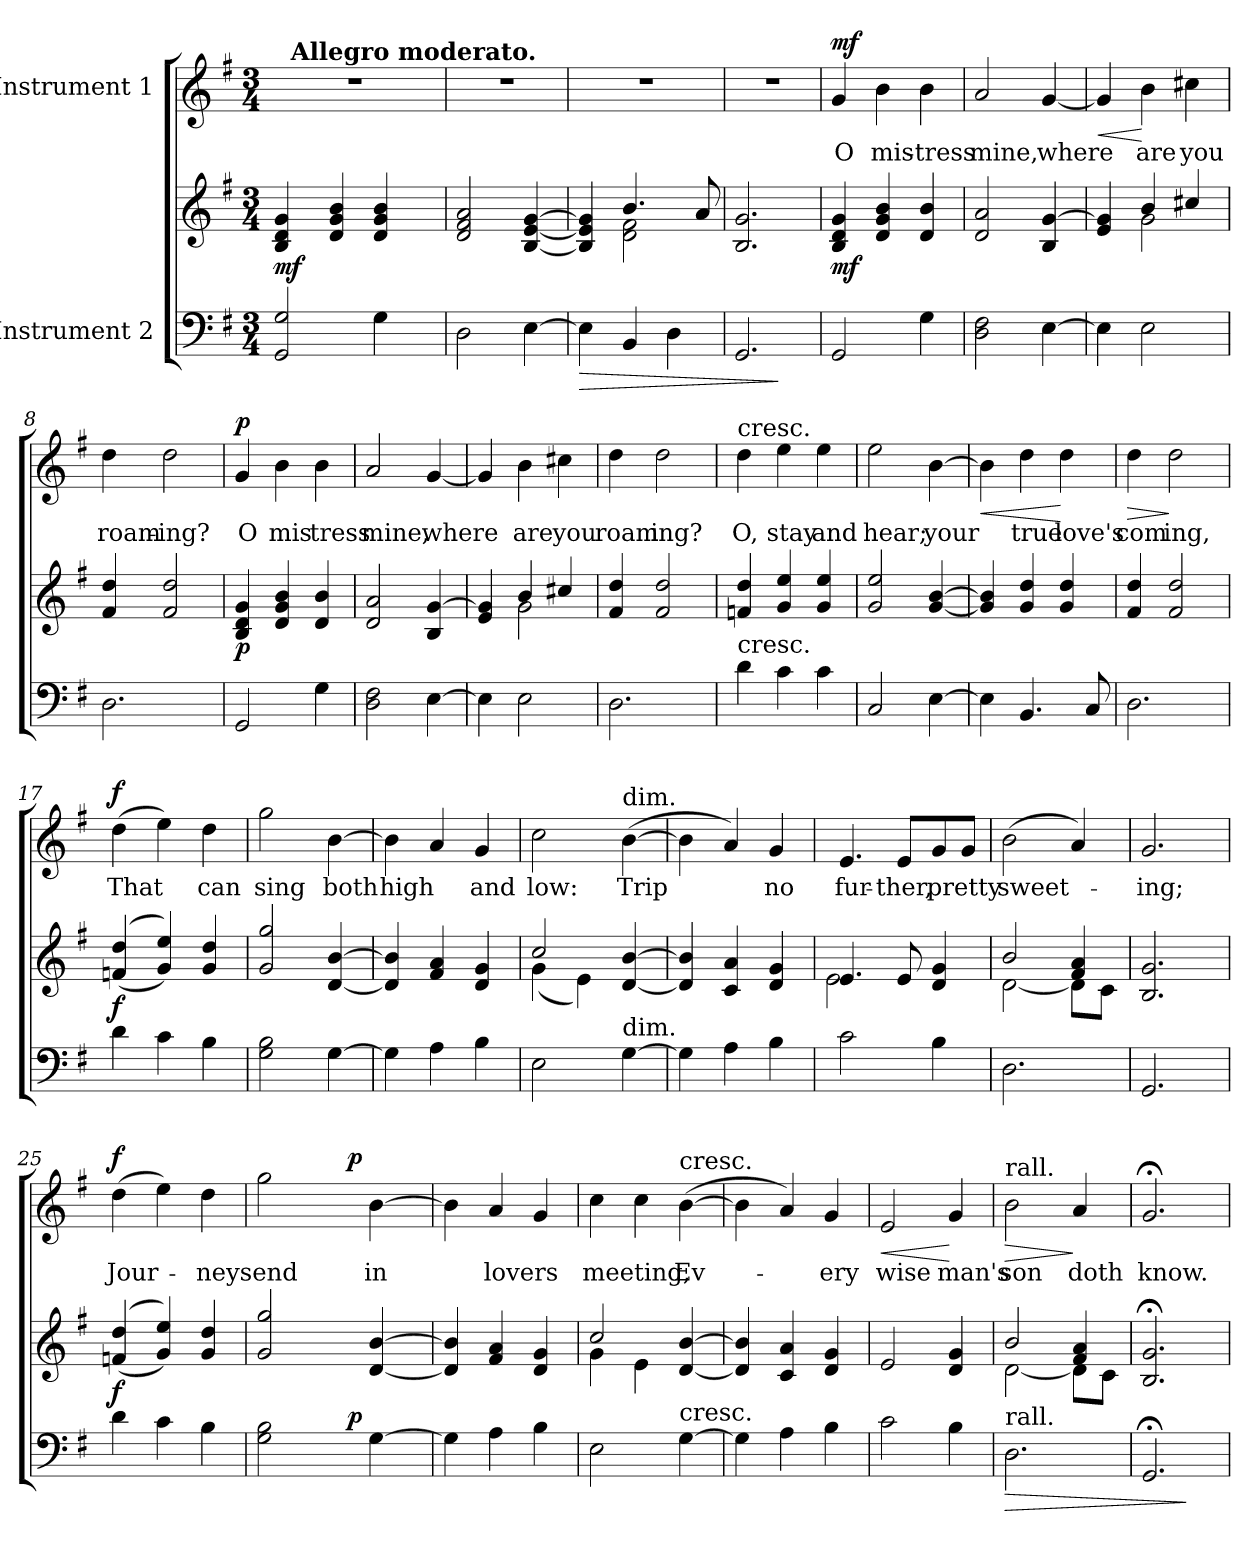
**kern	**kern	**dynam	**kern	**text	**dynam
*part2	*part2	*part2	*part1	*part1	*part1
*staff3	*staff2	*staff2/3	*staff1	*staff1	*staff1
*I"Instrument 2	*	*	*I"Instrument 1	*	*
!!LO:PB:g=z
*stria5	*stria5	*	*stria5	*	*
*clefF4	*clefG2	*	*clefG2	*	*
*k[f#]	*k[f#]	*	*k[f#]	*	*
*G:	*G:	*	*G:	*	*
*M3/4	*M3/4	*	*M3/4	*	*
=1	=1	=1	=1	=1	=1
!	!	!LO:DY:b	!LO:N:vis=1	!	!
*	*	*	*^	*	*
2GG/ 2G/	4B/ 4g/ 4d/	mf	2.r	32.ryy	.	.
!	!	!	!	!LO:TX:a:B:t=Allegro moderato.	!	!
.	.	.	.	2ryy	.	.
.	4b/ 4g/ 4d/	.	.	.	.	.
4G\	4b/ 4g/ 4d/	.	.	.	.	.
.	.	.	.	8ryy	.	.
.	.	.	.	16ryy	.	.
.	.	.	.	64ryy	.	.
=2	=2	=2	=2	=2	=2	=2
!	!	!	!LO:N:vis=1	!	!	!
*	*	*	*v	*v	*	*
2D\	2f#/ 2d/ 2a/	.	2.r	.	.
[>4E\	[<4B/ [<4e/ [>4g/	.	.	.	.
=3	=3	=3	=3	=3	=3
!	!	!LO:HP:b=2	!LO:N:vis=1	!	!
*	*^	*	*	*	*
4E\]	4e/] 4B/] 4g/]	4ryy	>	2.r	.	.
4BB/	4.b/	2d\ 2f#\	.	.	.	.
4D\	.	.	.	.	.	.
.	8a/	.	.	.	.	.
*	*v	*v	*	*	*	*
=4	=4	=4	=4	=4	=4
!	!	!	!LO:N:vis=1	!	!
2.GG/	2.B/ 2.g/	.	2.r	.	.
.	.	]	.	.	.
=5	=5	=5	=5	=5	=5
!	!	!LO:DY:b	!	!LO:LY:b:cj	!LO:DY:a
2GG/	4B/ 4g/ 4d/	mf	4g/	O	mf
!	!	!	!	!LO:LY:b:cj	!
.	4d/ 4b/ 4g/	.	4b\	mis-	.
!	!	!	!	!LO:LY:b:cj	!
4G\	4b/ 4d/	.	4b\	-tress	.
=6	=6	=6	=6	=6	=6
!	!	!	!	!LO:LY:b:cj	!
2D\ 2F#\	2d/ 2a/	.	2a/	mine,	.
!	!	!	!	!LO:LY:b	!
[>4E\	4B/ [>4g/	.	[<4g/	where	.
=7	=7	=7	=7	=7	=7
*	*^	*	*	*	*
!	!	!	!	!	!	!LO:HP:b
4E\]	4e/ 4g/]	4ryy	.	4g/]	.	<
!	!	!	!	!	!LO:LY:b:cj	!
2E\	4b/	2g\	.	4b\	are	[
!	!	!	!	!	!LO:LY:b:cj	!
.	4cc#X/	.	.	4cc#X\	you	.
*	*v	*v	*	*	*	*
=8	=8	=8	=8	=8	=8
!	!	!	!	!LO:LY:b:cj	!
2.D\	4f#/ 4dd/	.	4dd\	roam-	.
!	!	!	!	!LO:LY:b:cj	!
.	2f#/ 2dd/	.	2dd\	-ing?	.
!!LO:LB:g=z
=9	=9	=9	=9	=9	=9
!	!	!LO:DY:b	!	!LO:LY:b:cj	!LO:DY:a
2GG/	4g/ 4B/ 4d/	p	4g/	O	p
!	!	!	!	!LO:LY:b:cj	!
.	4d/ 4b/ 4g/	.	4b\	mis	.
!	!	!	!	!LO:LY:b:cj	!
4G\	4b/ 4d/	.	4b\	tress	.
=10	=10	=10	=10	=10	=10
!	!	!	!	!LO:LY:b:cj	!
2D\ 2F#\	2d/ 2a/	.	2a/	mine,	.
!	!	!	!	!LO:LY:b	!
[>4E\	4B/ [>4g/	.	[<4g/	where	.
=11	=11	=11	=11	=11	=11
*	*^	*	*	*	*
4E\]	4e/ 4g/]	4ryy	.	4g/]	.	.
!	!	!	!	!	!LO:LY:b:cj	!
2E\	4b/	2g\	.	4b\	are	.
!	!	!	!	!	!LO:LY:b:cj	!
.	4cc#X/	.	.	4cc#X\	you	.
*	*v	*v	*	*	*	*
=12	=12	=12	=12	=12	=12
!	!	!	!	!LO:LY:b:cj	!
2.D\	4f#/ 4dd/	.	4dd\	roam	.
!	!	!	!	!LO:LY:b:cj	!
.	2f#/ 2dd/	.	2dd\	ing?	.
=13	=13	=13	=13	=13	=13
!	!	!	!LO:TX:a:t=cresc.	!	!
!LO:TX:a:t=cresc.	!	!	!	!	!
!	!	!	!	!LO:LY:b:cj	!
4d\	4fn/ 4dd/	.	4dd\	O,	.
!	!	!	!	!LO:LY:b:cj	!
4c\	4g/ 4ee/	.	4ee\	stay	.
!	!	!	!	!LO:LY:b:cj	!
4c\	4ee/ 4g/	.	4ee\	and	.
=14	=14	=14	=14	=14	=14
!	!	!	!	!LO:LY:b:cj	!
2C/	2g/ 2ee/	.	2ee\	hear;	.
!	!	!	!	!LO:LY:b	!
[>4E\	[>4g/ [>4b/	.	[>4b\	your	.
=15	=15	=15	=15	=15	=15
!	!	!	!	!	!LO:HP:b
4E\]	4g/] 4b/]	.	4b\]	.	<
!	!	!	!	!LO:LY:b:cj	!
4.BB/	4g/ 4dd/	.	4dd\	true	.
!	!	!	!	!LO:LY:b:cj	!
.	4dd/ 4g/	.	4dd\	love's	[
8C/	.	.	.	.	.
=16	=16	=16	=16	=16	=16
!	!	!	!	!LO:LY:b:cj	!LO:HP:b
2.D\	4f#/ 4dd/	.	4dd\	com	>
!	!	!	!	!LO:LY:b:cj	!
.	2f#/ 2dd/	.	2dd\	ing,	]
!!LO:LB:g=z
=17	=17	=17	=17	=17	=17
!	!	!LO:DY:a=2	!	!LO:LY:b	!LO:DY:a
4d\	(>(<4dd/ 4fn/	f	(>4dd\	That	f
4c\	4g/ 4ee/))	.	4ee\)	.	.
!	!	!	!	!LO:LY:b:cj	!
4B\	4g/ 4dd/	.	4dd\	can	.
=18	=18	=18	=18	=18	=18
!	!	!	!	!LO:LY:b:cj	!
2G\ 2B\	2g/ 2gg/	.	2gg\	sing	.
!	!	!	!	!LO:LY:b	!
[>4G\	[>4d/ [>4b/	.	[>4b\	both	.
=19	=19	=19	=19	=19	=19
!	!	!	!	!LO:LY:b	!
4G\]	4d/] 4b/]	.	4b\]	high	.
4A\	4f#/ 4a/	.	4a/	.	.
!	!	!	!	!LO:LY:b:cj	!
4B\	4d/ 4g/	.	4g/	and	.
=20	=20	=20	=20	=20	=20
*	*^	*	*	*	*
!	!	!	!	!	!LO:LY:b:cj	!
2E\	2cc/	(<4g\	.	2cc\	low:	.
.	.	4e\)	.	.	.	.
!	!	!	!	!LO:TX:a:t=dim.	!	!
!LO:TX:a:t=dim.	!	!	!	!	!	!
!	!	!	!	!	!LO:LY:b	!
[>4G\	[>4d/ [>4b/	4ryy	.	(>[>4b\	Trip	.
*	*v	*v	*	*	*	*
=21	=21	=21	=21	=21	=21
4G\]	4d/] 4b/]	.	4b\]	.	.
4A\	4c/ 4a/	.	4a/)	.	.
!	!	!	!	!LO:LY:b:cj	!
4B\	4d/ 4g/	.	4g/	no	.
=22	=22	=22	=22	=22	=22
*	*^	*	*	*	*
!	!	!	!	!	!LO:LY:b:cj	!
2c\	4.e/	2e\	.	4.e/	fur-	.
!	!	!	!	!	!LO:LY:b:cj	!
.	8e/	.	.	8e/L	-ther,	.
!	!	!	!	!	!LO:LY:b:cj	!
4B\	4d/ 4g/	4ryy	.	8g/	pretty	.
.	.	.	.	8g/J	.	.
=23	=23	=23	=23	=23	=23	=23
!	!	!	!	!	!LO:LY:b	!
2.D\	2b/	[<2d\	.	(>2b\	sweet-	.
.	4f#/ 4a/	8d\L]	.	4a/)	.	.
.	.	8c\J	.	.	.	.
=24	=24	=24	=24	=24	=24	=24
!	!	!	!	!	!LO:LY:b:cj	!
*	*v	*v	*	*	*	*
2.GG/	2.B/ 2.g/	.	2.g/	-ing;	.
=25	=25	=25	=25	=25	=25
!	!	!LO:DY:a=2	!	!LO:LY:b	!LO:DY:a
4d\	(<(>4fn/ 4dd/	f	(>4dd\	Jour-	f
4c\	4g/ 4ee/))	.	4ee\)	.	.
!	!	!	!	!LO:LY:b:cj	!
4B\	4dd/ 4g/	.	4dd\	-neys	.
!!LO:LB:g=z
=26	=26	=26	=26	=26	=26
!	!	!	!	!LO:LY:b:cj	!
*^	*	*	*^	*	*
2G\ 2B\	4ryy	2g/ 2gg/	.	2gg\	4ryy	end	.
.	8ryy	.	.	.	8ryy	.	.
.	32.ryy	.	.	.	32.ryy	.	.
!	!	!	!LO:DY:a=2	!	!	!	!LO:DY:a
.	4ryy	.	p	.	4ryy	.	p
!	!	!	!	!	!	!LO:LY:b:cj	!
[>4G\	.	[>4b/ [>4d/	.	[>4b\	.	in	.
.	16ryy	.	.	.	16ryy	.	.
.	64ryy	.	.	.	64ryy	.	.
*v	*v	*	*	*v	*v	*	*
=27	=27	=27	=27	=27	=27
4G\]	4d/] 4b/]	.	4b\]	.	.
!	!	!	!	!LO:LY:b	!
4A\	4f#/ 4a/	.	4a/	lovers	.
4B\	4d/ 4g/	.	4g/	.	.
=28	=28	=28	=28	=28	=28
*	*^	*	*	*	*
!	!	!	!	!	!LO:LY:b:cj	!
2E\	2cc/	4g\	.	4cc\	meeting,	.
.	.	4e\	.	4cc\	.	.
!	!	!	!	!LO:TX:a:t=cresc.	!	!
!LO:TX:a:t=cresc.	!	!	!	!	!	!
!	!	!	!	!	!LO:LY:b	!
[>4G\	[>4d/ [>4b/	4ryy	.	(>[>4b\	Ev-	.
*	*v	*v	*	*	*	*
=29	=29	=29	=29	=29	=29
4G\]	4d/] 4b/]	.	4b\]	.	.
4A\	4c/ 4a/	.	4a/)	.	.
!	!	!	!	!LO:LY:b:cj	!
4B\	4d/ 4g/	.	4g/	-ery	.
=30	=30	=30	=30	=30	=30
!	!	!	!	!LO:LY:b:cj	!LO:HP:b
2c\	2e/	.	2e/	wise	<
!	!	!	!	!LO:LY:b:cj	!
4B\	4d/ 4g/	.	4g/	man's	[
=31	=31	=31	=31	=31	=31
!	!	!	!LO:TX:a:t=rall.	!	!
!LO:TX:a:t=rall.	!	!	!	!	!
!	!	!LO:HP:b=2	!	!LO:LY:b:cj	!LO:HP:b
*	*^	*	*	*	*
2.D\	2b/	[<2d\	>	2b\	son	>
!	!	!	!	!	!LO:LY:b:cj	!
.	4f#/ 4a/	8d\L]	.	4a/	doth	]
.	.	8c\J	.	.	.	.
=32	=32	=32	=32	=32	=32	=32
!	!	!	!	!	!LO:LY:b:cj	!
*	*v	*v	*	*	*	*
2.GG;</	2.B/;< 2.g/;<	.	2.g;</	know.	.
.	.	]	.	.	.
=	=	=	=	=	=
*-	*-	*-	*-	*-	*-
